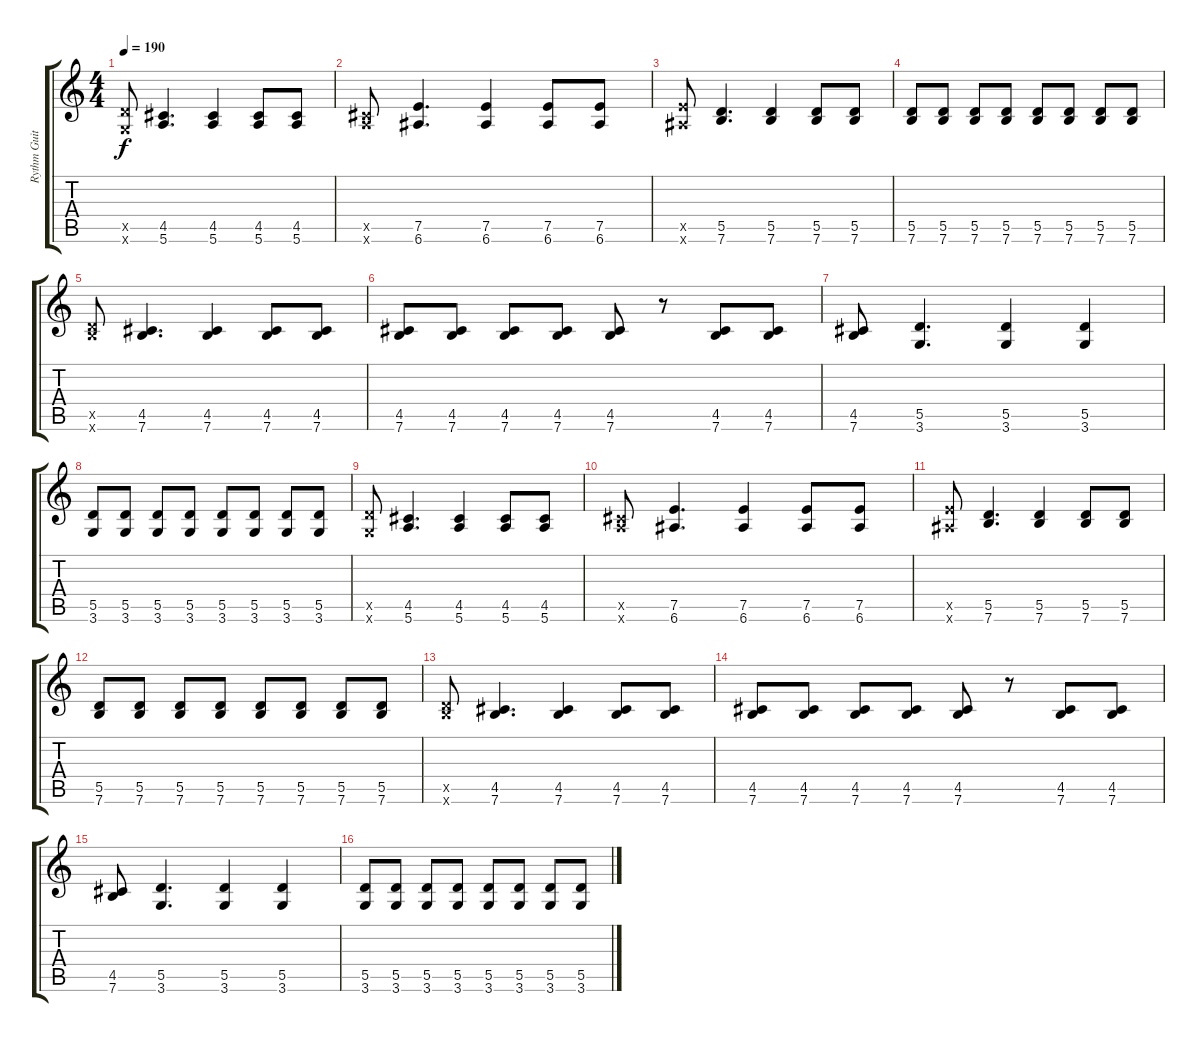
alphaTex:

\track ("Rythm Guitar" "Rythm Guit") {instrument distortionguitar}
\staff {score tabs}
\tuning (E4 B3 G3 D3 A2 E2) {hide}
\ts (4 4)
\tempo 190
\clef g2
\ks c
(5.5{x} 3.6{x}).8{dy f} (4.5 5.6).4{d} (4.5 5.6).4 (4.5 5.6).8 (4.5 5.6).8 |
(4.5{x} 5.6{x}).8 (7.5 6.6).4{d} (7.5 6.6).4 (7.5 6.6).8 (7.5 6.6).8 |
(7.5{x} 6.6{x}).8 (5.5 7.6).4{d} (5.5 7.6).4 (5.5 7.6).8 (5.5 7.6).8 |
(5.5 7.6).8 (5.5 7.6).8 (5.5 7.6).8 (5.5 7.6).8 (5.5 7.6).8 (5.5 7.6).8 (5.5 7.6).8 (5.5 7.6).8 |
(5.5{x} 7.6{x}).8 (4.5 7.6).4{d} (4.5 7.6).4 (4.5 7.6).8 (4.5 7.6).8 |
(4.5 7.6).8 (4.5 7.6).8 (4.5 7.6).8 (4.5 7.6).8 (4.5 7.6).8 r.8 (4.5 7.6).8 (4.5 7.6).8 |
(4.5 7.6).8 (5.5 3.6).4{d} (5.5 3.6).4 (5.5 3.6).4 |
(5.5 3.6).8 (5.5 3.6).8 (5.5 3.6).8 (5.5 3.6).8 (5.5 3.6).8 (5.5 3.6).8 (5.5 3.6).8 (5.5 3.6).8 |
(5.5{x} 3.6{x}).8 (4.5 5.6).4{d} (4.5 5.6).4 (4.5 5.6).8 (4.5 5.6).8 |
(4.5{x} 5.6{x}).8 (7.5 6.6).4{d} (7.5 6.6).4 (7.5 6.6).8 (7.5 6.6).8 |
(7.5{x} 6.6{x}).8 (5.5 7.6).4{d} (5.5 7.6).4 (5.5 7.6).8 (5.5 7.6).8 |
(5.5 7.6).8 (5.5 7.6).8 (5.5 7.6).8 (5.5 7.6).8 (5.5 7.6).8 (5.5 7.6).8 (5.5 7.6).8 (5.5 7.6).8 |
(5.5{x} 7.6{x}).8 (4.5 7.6).4{d} (4.5 7.6).4 (4.5 7.6).8 (4.5 7.6).8 |
(4.5 7.6).8 (4.5 7.6).8 (4.5 7.6).8 (4.5 7.6).8 (4.5 7.6).8 r.8 (4.5 7.6).8 (4.5 7.6).8 |
(4.5 7.6).8 (5.5 3.6).4{d} (5.5 3.6).4 (5.5 3.6).4 |
(5.5 3.6).8 (5.5 3.6).8 (5.5 3.6).8 (5.5 3.6).8 (5.5 3.6).8 (5.5 3.6).8 (5.5 3.6).8 (5.5 3.6).8
